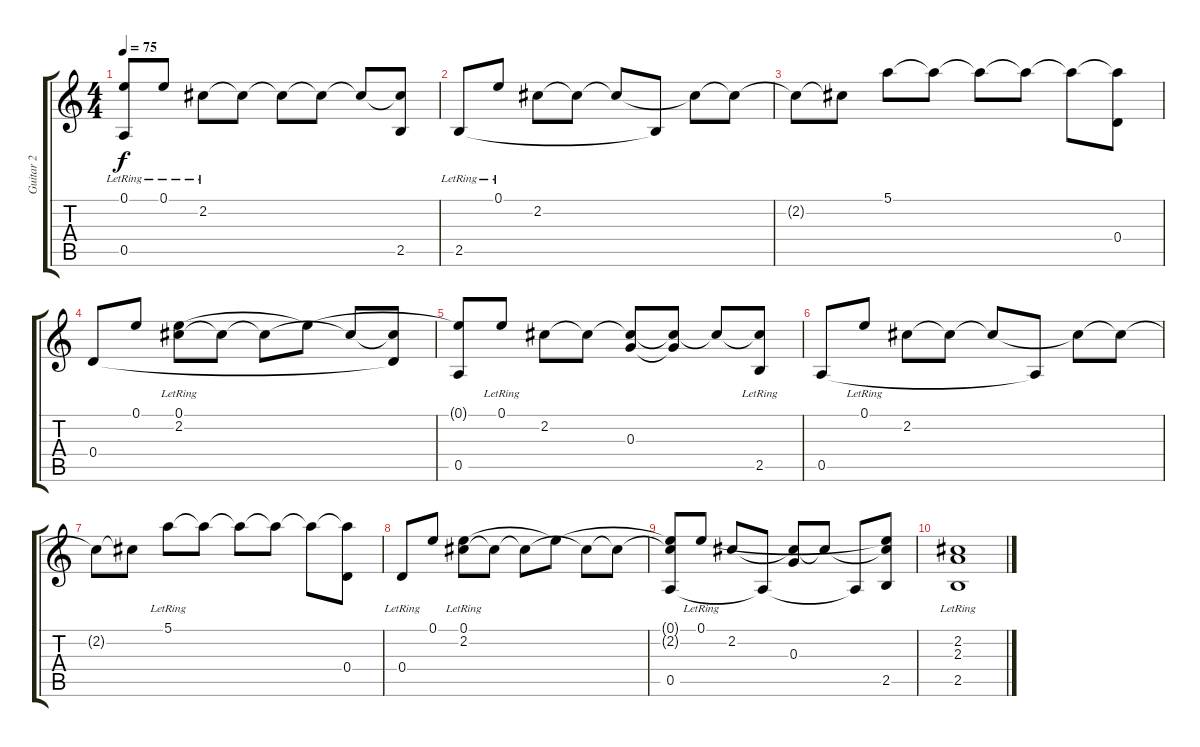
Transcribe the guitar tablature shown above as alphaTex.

\track ("Guitar 2" "Guitar 2") {instrument acousticguitarsteel}
\staff {score tabs}
\tuning (E4 B3 G3 D3 A2 D2) {hide}
\ts (4 4)
\tempo 75
\clef g2
\ks c
(0.1{t} 0.5{lr}).8{dy f} 0.1{lr}.8 2.2{lr}.8 2.2{t}.8 2.2{t}.8 2.2{t}.8 2.2{t}.8 (2.2{t} 2.5).8 |
2.5{lr}.8 0.1{lr}.8 2.2.8 2.2{t}.8 2.2{t}.8 2.5{t}.8 2.2{t}.8 2.2{t}.8 |
2.2{t}.8 2.2{t}.8 5.1.8 5.1{t}.8 5.1{t}.8 5.1{t}.8 5.1{t}.8 (5.1{t} 0.4).8 |
0.4.8 0.1.8 (0.1 2.2{lr}).8 2.2{t}.8 2.2{t}.8 0.1{t}.8 2.2{t}.8 (2.2{t} 0.4{t}).8 |
(0.1{t} 0.5).8 0.1{lr}.8 2.2.8 2.2{t}.8 (2.2{t} 0.3).8 (2.2{t} 0.3{t}).8 2.2{t}.8 (2.2{t} 2.5{lr}).8 |
0.5.8 0.1{lr}.8 2.2.8 2.2{t}.8 2.2{t}.8 0.5{t}.8 2.2{t}.8 2.2{t}.8 |
2.2{t}.8 2.2{t}.8 5.1{lr}.8 5.1{t}.8 5.1{t}.8 5.1{t}.8 5.1{t}.8 (5.1{t} 0.4).8 |
0.4{lr}.8 0.1.8 (0.1 2.2{lr}).8 2.2{t}.8 2.2{t}.8 0.1{t}.8 2.2{t}.8 2.2{t}.8 |
(0.1{t} 2.2{t} 0.5).8 0.1{lr}.8 2.2.8 0.5{t}.8 (2.2{t} 0.3).8 2.2{t}.8 0.5{t}.8 (0.1{t} 2.2{t} 2.5).8 |
(2.2 2.3 2.5{lr}).1
